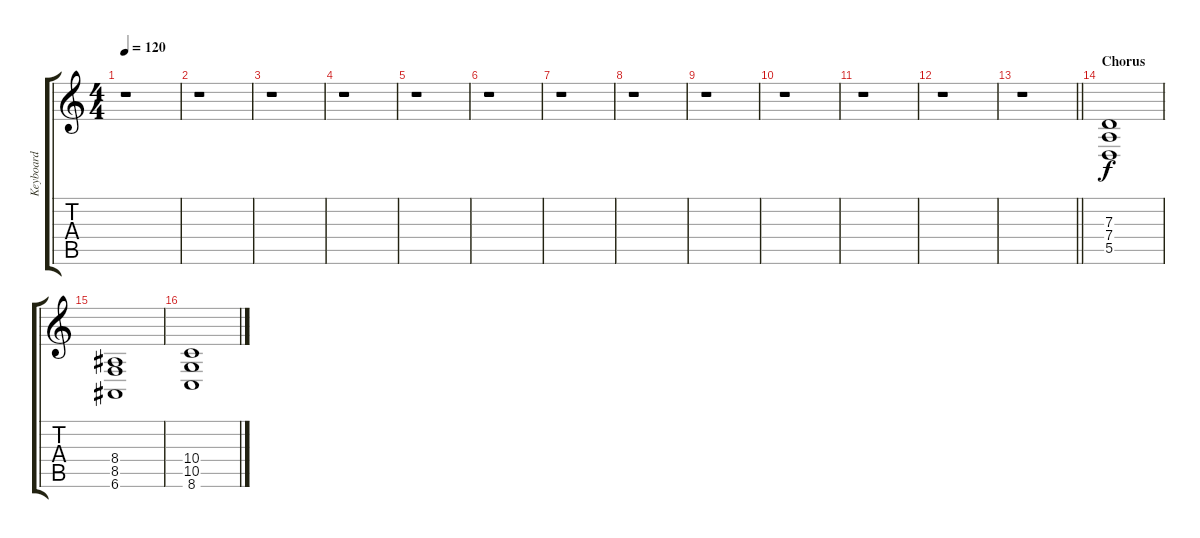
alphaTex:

\track ("Keyboard" "Keyboard") {instrument synthstrings1}
\staff {score tabs}
\tuning (E4 B3 G3 D3 A2 E2) {hide}
\ts (4 4)
\tempo 120
\clef g2
\ks c
r.1{dy f} |
r.1 |
r.1 |
r.1 |
r.1 |
r.1 |
r.1 |
r.1 |
r.1 |
r.1 |
r.1 |
r.1 |
\barLineRight lightlight
r.1 |
\section ("" "Chorus")
(7.3 7.4 5.5).1{volume 7} |
(8.4 8.5 6.6).1 |
(10.4 10.5 8.6).1
